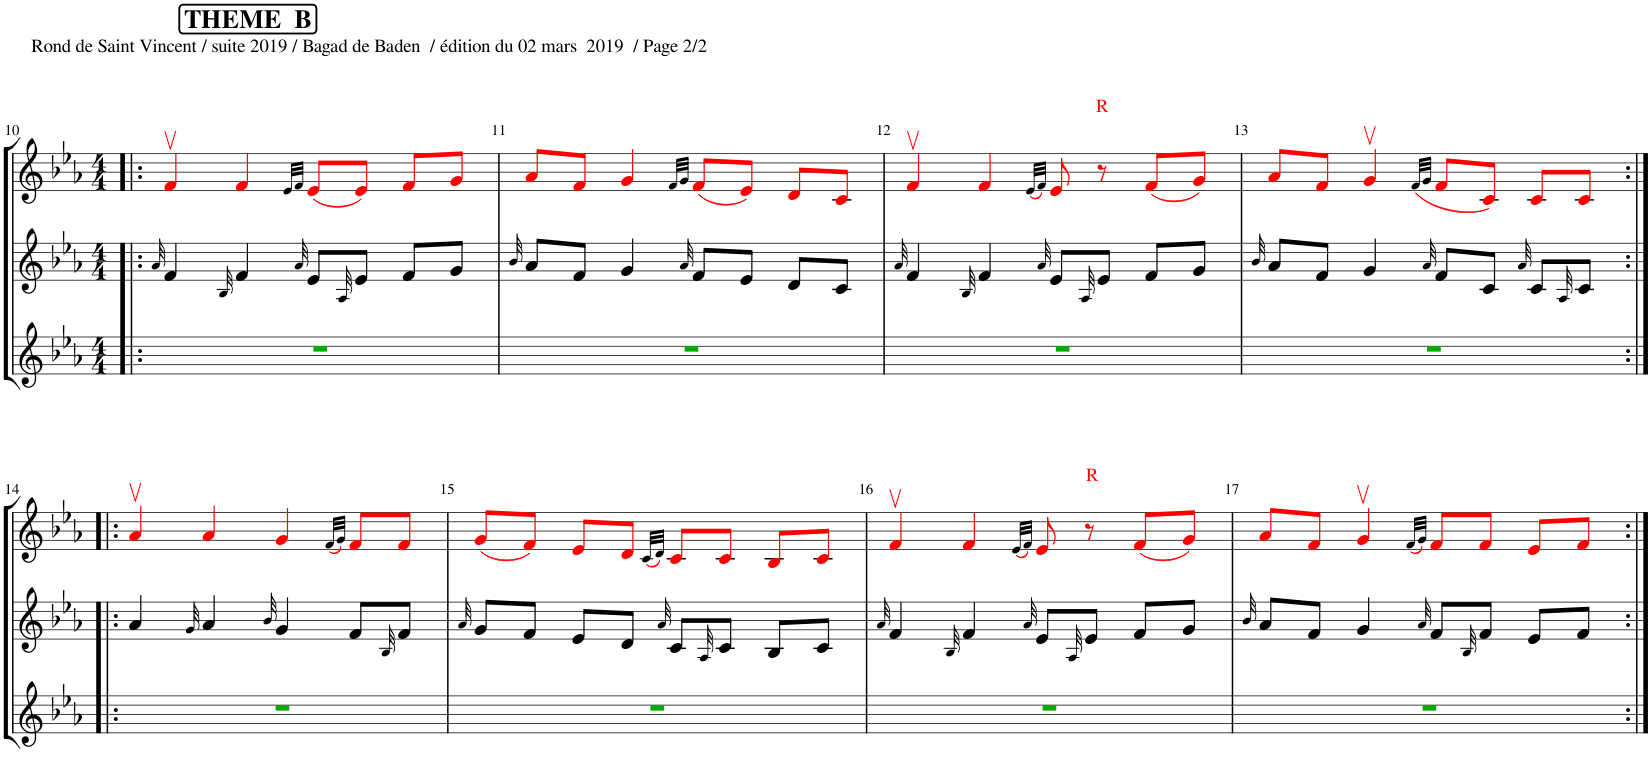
**kern	**kern	**kern
*part1	*part1	*part1
*staff3	*staff2	*staff1
*I"Clarinettes	*	*
*I'Clar.	*	*
!!LO:PB:g=z
*clefG2	*clefG2	*clefG2
*k[b-e-a-]	*k[b-e-a-]	*k[b-e-a-]
*M4/4	*M4/4	*M4/4
!!LO:REH:place=s1:a:B:cj:fs=14:t=THEME  B
=10!|:	=10!|:	=10!|:
.	32qa-/	.
!	!	!LO:TX:a:t=Rond de Saint Vincent / suite 2019 / Bagad de Baden  / édition du 02 mars  2019  / Page 2/2
1r	4f/	4fvi/
.	32qB-/	.
.	4f/	4fi/
.	.	32qe-/LLL
.	32qa-/	32qf/JJJ
.	8e-/L	(8e-i/L
.	32qA-/	.
.	8e-/J	8e-i/J)
.	8f/L	8fi/L
.	8g/J	8gi/J
=11	=11	=11
.	32qb-/	.
1r	8a-/L	8a-i/L
.	8f/J	8fi/J
.	4g/	4gi/
.	.	32qf/LLL
.	32qa-/	32qg/JJJ
.	8f/L	(8fi/L
.	8e-/J	8e-i/J)
.	8d/L	8di/L
.	8c/J	8ci/J
=12	=12	=12
.	32qa-/	.
1r	4f/	4fvi/
.	32qB-/	.
.	4f/	4fi/
.	.	(32qe-/LLL
.	32qa-/	32qf/JJJ)
.	8e-/L	8e-i/
.	32qA-/	.
!	!	!LO:TX:a:color=#FF0000:t=R
.	8e-/J	8r
.	8f/L	(8fi/L
.	8g/J	8gi/J)
=13	=13	=13
.	32qb-/	.
1r	8a-/L	8a-i/L
.	8f/J	8fi/J
.	4g/	4gvi/
.	.	(32qf/LLL
.	32qa-/	32qg/JJJ
.	8f/L	8fi/L
.	8c/J	8ci/J)
.	32qa-/	.
.	8c/L	8ci/L
.	32qA-/	.
.	8c/J	8ci/J
!!LO:LB:g=z
=14:|!|:	=14:|!|:	=14:|!|:
1r	4a-/	4a-vi/
.	32qg/	.
.	4a-/	4a-i/
.	32qb-/	.
.	4g/	4gi/
.	.	(32qf/LLL
.	.	32qg/JJJ)
.	8f/L	8fi/L
.	32qB-/	.
.	8f/J	8fi/J
=15	=15	=15
.	32qa-/	.
1r	8g/L	(8gi/L
.	8f/J	8fi/J)
.	8e-/L	8e-i/L
.	8d/J	8di/J
.	.	(32qc/LLL
.	32qa-/	32qd/JJJ)
.	8c/L	8ci/L
.	32qA-/	.
.	8c/J	8ci/J
.	8B-/L	8B-i/L
.	8c/J	8ci/J
=16	=16	=16
.	32qa-/	.
1r	4f/	4fvi/
.	32qB-/	.
.	4f/	4fi/
.	.	(32qe-/LLL
.	32qa-/	32qf/JJJ)
.	8e-/L	8e-i/
.	32qA-/	.
!	!	!LO:TX:a:color=#FF0000:t=R
.	8e-/J	8r
.	8f/L	(8fi/L
.	8g/J	8gi/J)
=17	=17	=17
.	32qb-/	.
1r	8a-/L	8a-i/L
.	8f/J	8fi/J
.	4g/	4gvi/
.	.	(32qf/LLL
.	32qa-/	32qg/JJJ)
.	8f/L	8fi/L
.	32qB-/	.
.	8f/J	8fi/J
.	8e-/L	8e-i/L
.	8f/J	8fi/J
=:|!	=:|!	=:|!
*-	*-	*-
